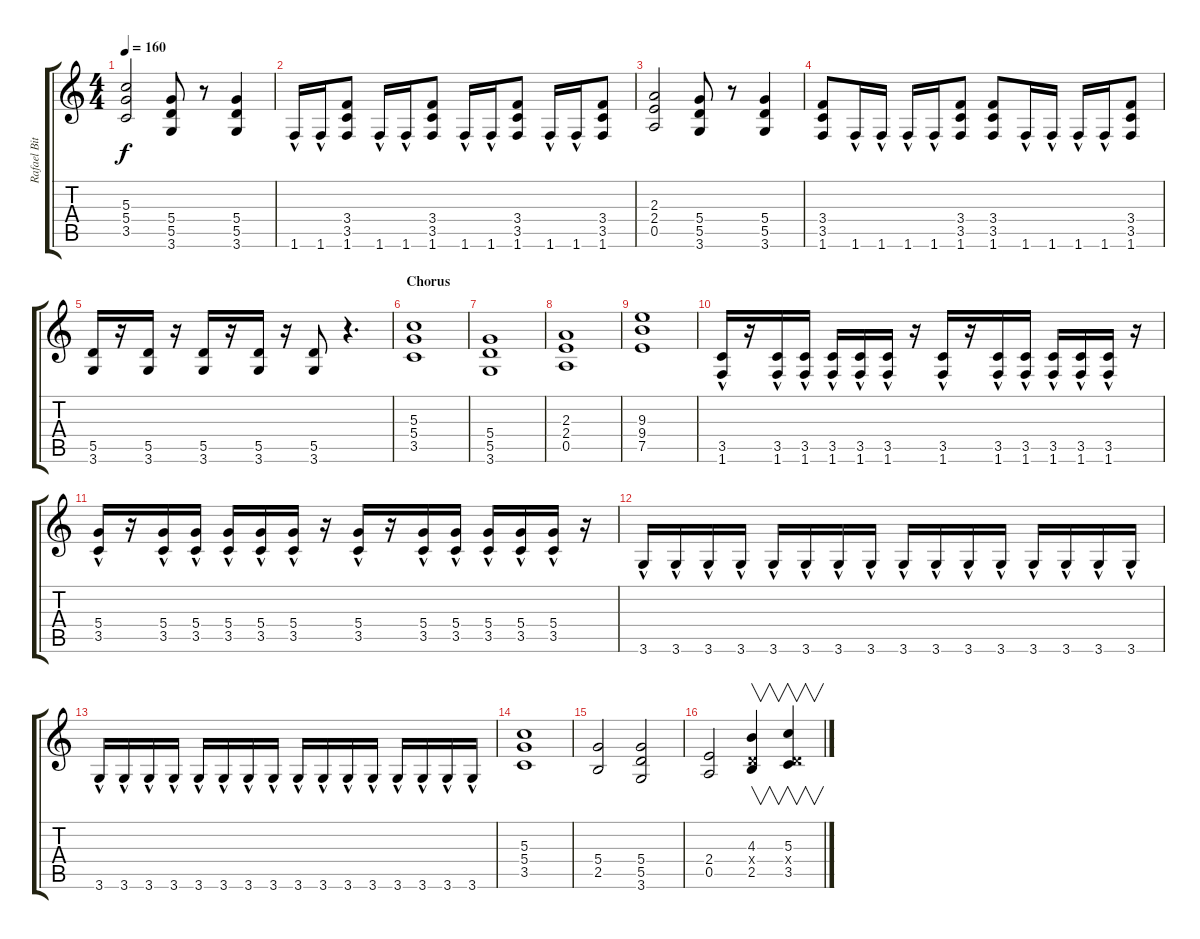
\track ("Rafael Bittencourt (Guitarra 2)" "Rafael Bit") {instrument overdrivenguitar}
\staff {score tabs}
\tuning (E4 B3 G3 D3 A2 E2) {hide}
\ts (4 4)
\tempo 160
\clef g2
\ks c
(5.3 5.4 3.5).2{dy f} (5.4 5.5 3.6).8 r.8 (5.4 5.5 3.6).4 |
1.6{hac}.16 1.6{hac}.16 (3.4 3.5 1.6).8 1.6{hac}.16 1.6{hac}.16 (3.4 3.5 1.6).8 1.6{hac}.16 1.6{hac}.16 (3.4 3.5 1.6).8 1.6{hac}.16 1.6{hac}.16 (3.4 3.5 1.6).8 |
(2.3 2.4 0.5).2 (5.4 5.5 3.6).8 r.8 (5.4 5.5 3.6).4 |
(3.4 3.5 1.6).8 1.6{hac}.16 1.6{hac}.16 1.6{hac}.16 1.6{hac}.16 (3.4 3.5 1.6).8 (3.4 3.5 1.6).8 1.6{hac}.16 1.6{hac}.16 1.6{hac}.16 1.6{hac}.16 (3.4 3.5 1.6).8 |
(5.5 3.6).16 r.16 (5.5 3.6).16 r.16 (5.5 3.6).16 r.16 (5.5 3.6).16 r.16 (5.5 3.6).8 r.4{d} |
\section ("" "Chorus")
(5.3 5.4 3.5).1 |
(5.4 5.5 3.6).1 |
(2.3 2.4 0.5).1 |
(9.3 9.4 7.5).1 |
(3.5{hac} 1.6{hac}).16 r.16 (3.5{hac} 1.6{hac}).16 (3.5{hac} 1.6{hac}).16 (3.5{hac} 1.6{hac}).16 (3.5{hac} 1.6{hac}).16 (3.5{hac} 1.6{hac}).16 r.16 (3.5{hac} 1.6{hac}).16 r.16 (3.5{hac} 1.6{hac}).16 (3.5{hac} 1.6{hac}).16 (3.5{hac} 1.6{hac}).16 (3.5{hac} 1.6{hac}).16 (3.5{hac} 1.6{hac}).16 r.16 |
(5.4{hac} 3.5{hac}).16 r.16 (5.4{hac} 3.5{hac}).16 (5.4{hac} 3.5{hac}).16 (5.4{hac} 3.5{hac}).16 (5.4{hac} 3.5{hac}).16 (5.4{hac} 3.5{hac}).16 r.16 (5.4{hac} 3.5{hac}).16 r.16 (5.4{hac} 3.5{hac}).16 (5.4{hac} 3.5{hac}).16 (5.4{hac} 3.5{hac}).16 (5.4{hac} 3.5{hac}).16 (5.4{hac} 3.5{hac}).16 r.16 |
3.6{hac}.16 3.6{hac}.16 3.6{hac}.16 3.6{hac}.16 3.6{hac}.16 3.6{hac}.16 3.6{hac}.16 3.6{hac}.16 3.6{hac}.16 3.6{hac}.16 3.6{hac}.16 3.6{hac}.16 3.6{hac}.16 3.6{hac}.16 3.6{hac}.16 3.6{hac}.16 |
3.6{hac}.16 3.6{hac}.16 3.6{hac}.16 3.6{hac}.16 3.6{hac}.16 3.6{hac}.16 3.6{hac}.16 3.6{hac}.16 3.6{hac}.16 3.6{hac}.16 3.6{hac}.16 3.6{hac}.16 3.6{hac}.16 3.6{hac}.16 3.6{hac}.16 3.6{hac}.16 |
(5.3 5.4 3.5).1 |
(5.4 2.5).2 (5.4 5.5 3.6).2 |
(2.4 0.5).2 (4.3 0.4{x} 2.5).4{v} (5.3 0.4{x} 3.5).4{v}
